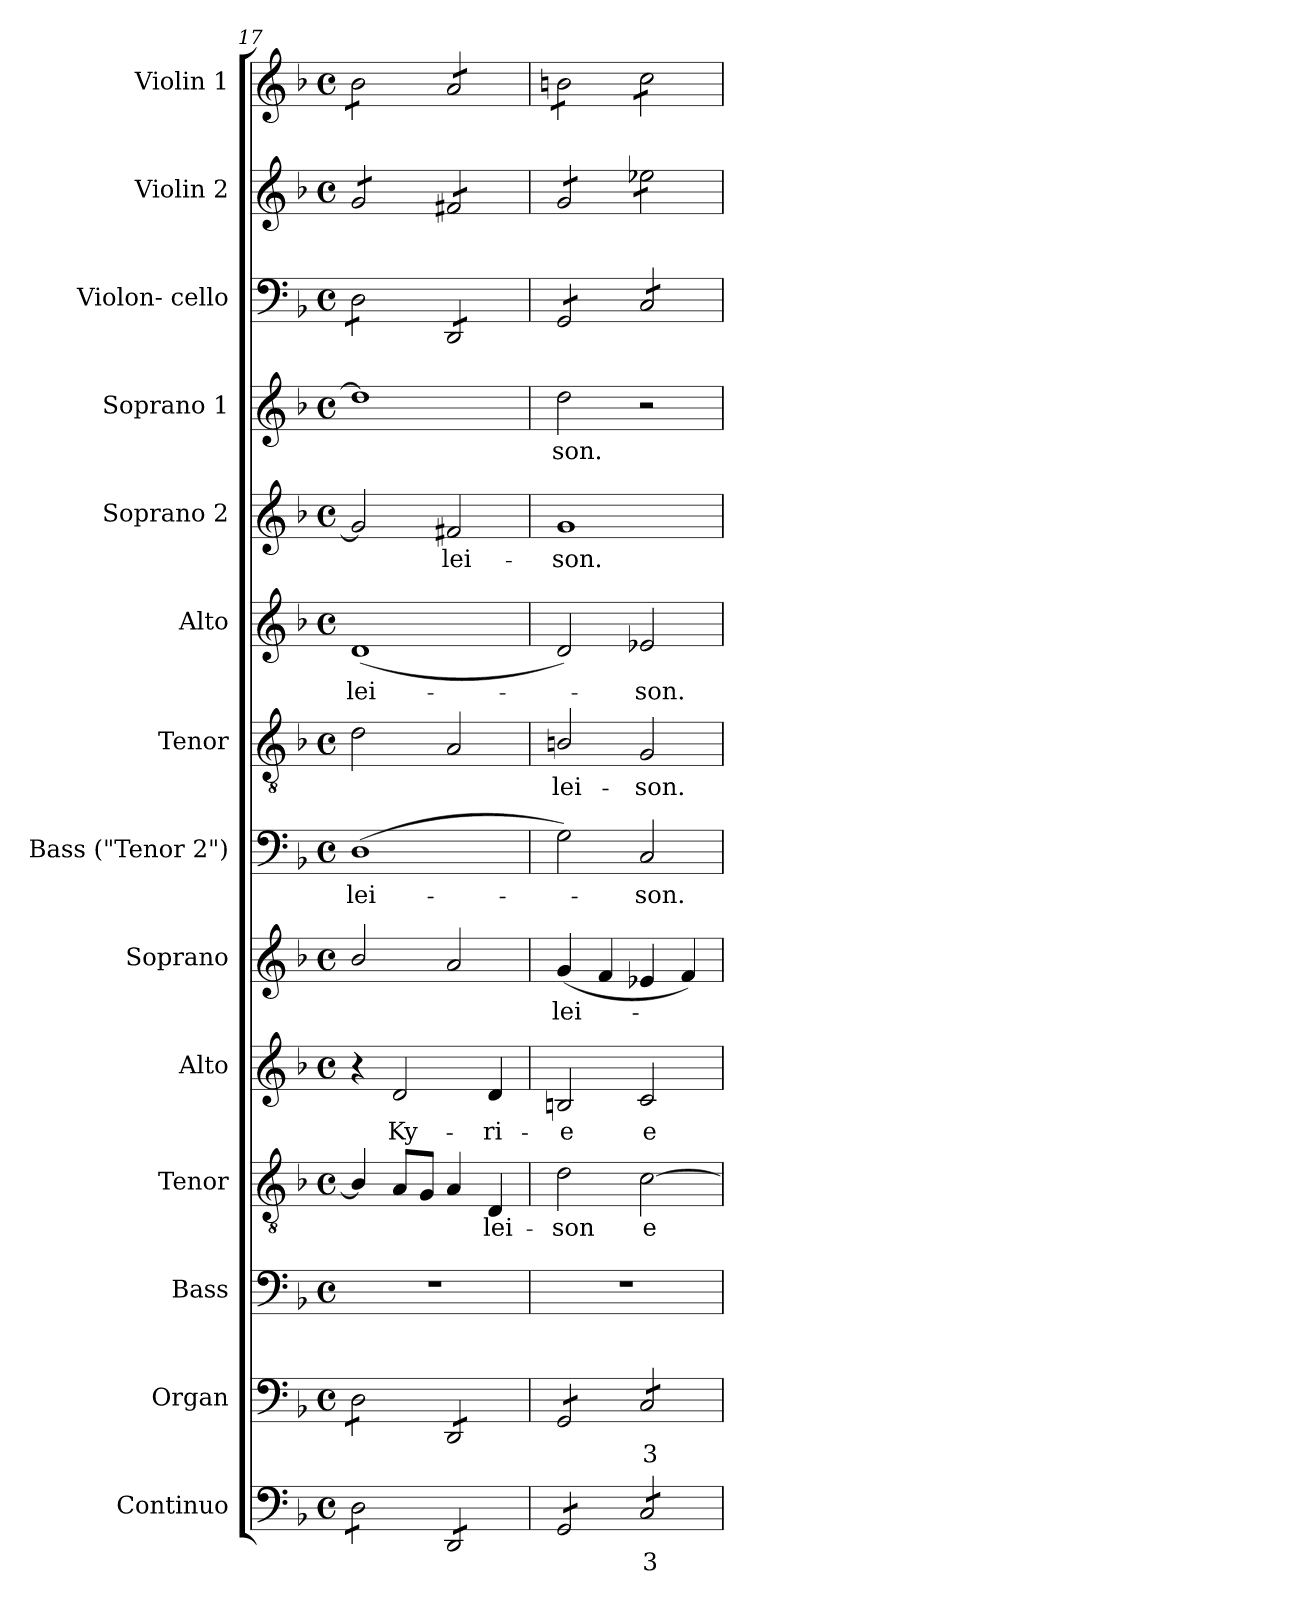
**kern	**text	**kern	**text	**kern	**kern	**text	**kern	**text	**kern	**text	**kern	**text	**kern	**text	**kern	**text	**kern	**text	**kern	**text	**kern	**kern	**kern
*part14	*part14	*part13	*part13	*part12	*part11	*part11	*part10	*part10	*part9	*part9	*part8	*part8	*part7	*part7	*part6	*part6	*part5	*part5	*part4	*part4	*part3	*part2	*part1
*staff14	*staff14	*staff13	*staff13	*staff12	*staff11	*staff11	*staff10	*staff10	*staff9	*staff9	*staff8	*staff8	*staff7	*staff7	*staff6	*staff6	*staff5	*staff5	*staff4	*staff4	*staff3	*staff2	*staff1
*I"Continuo	*	*I"Organ	*	*I"Bass	*I"Tenor	*	*I"Alto	*	*I"Soprano	*	*I"Bass ("Tenor 2")	*	*I"Tenor	*	*I"Alto	*	*I"Soprano 2	*	*I"Soprano 1	*	*I"Violon- cello	*I"Violin 2	*I"Violin 1
*I'Cont.	*	*I'Org.	*	*I'B.	*I'T.	*	*I'A.	*	*I'S.	*	*I'B.	*	*I'T.	*	*I'A.	*	*I'S.	*	*I'S.	*	*I'Vc.	*I'Vln. 2	*I'Vln. 1
*clefF4	*	*clefF4	*	*clefF4	*clefGv2	*	*clefG2	*	*clefG2	*	*clefF4	*	*clefGv2	*	*clefG2	*	*clefG2	*	*clefG2	*	*clefF4	*clefG2	*clefG2
*	*	*	*	*	*ITrd7c12	*	*	*	*	*	*	*	*ITrd7c12	*	*	*	*	*	*	*	*	*	*
*k[b-]	*	*k[b-]	*	*k[b-]	*k[b-]	*	*k[b-]	*	*k[b-]	*	*k[b-]	*	*k[b-]	*	*k[b-]	*	*k[b-]	*	*k[b-]	*	*k[b-]	*k[b-]	*k[b-]
*F:	*	*F:	*	*F:	*F:	*	*F:	*	*F:	*	*F:	*	*F:	*	*F:	*	*F:	*	*F:	*	*F:	*F:	*F:
*M4/4	*	*M4/4	*	*M4/4	*M4/4	*	*M4/4	*	*M4/4	*	*M4/4	*	*M4/4	*	*M4/4	*	*M4/4	*	*M4/4	*	*M4/4	*M4/4	*M4/4
*met(c)	*	*met(c)	*	*met(c)	*met(c)	*	*met(c)	*	*met(c)	*	*met(c)	*	*met(c)	*	*met(c)	*	*met(c)	*	*met(c)	*	*met(c)	*met(c)	*met(c)
=17	=17	=17	=17	=17	=17	=17	=17	=17	=17	=17	=17	=17	=17	=17	=17	=17	=17	=17	=17	=17	=17	=17	=17
!	!	!	!	!	!	!	!	!	!	!	!	!LO:LY:b:color=#000000	!	!	!	!	!	!	!	!	!	!	!
!	!	!	!	!	!	!	!	!	!	!	!	!	!	!	!	!LO:LY:b:color=#000000	!	!	!	!	!	!	!
*tremolo	*	*	*	*	*	*	*	*	*	*	*	*	*	*	*	*	*	*	*	*	*	*	*
*	*	*tremolo	*	*	*	*	*	*	*	*	*	*	*	*	*	*	*	*	*	*	*	*	*
*	*	*	*	*	*	*	*	*	*	*	*	*	*	*	*	*	*	*	*	*	*tremolo	*	*
*	*	*	*	*	*	*	*	*	*	*	*	*	*	*	*	*	*	*	*	*	*	*tremolo	*
*	*	*	*	*	*	*	*	*	*	*	*	*	*	*	*	*	*	*	*	*	*	*	*tremolo
8Di\L	.	8Di\L	.	1r	4BB-i/]	.	4r	.	2b-i/	.	(1Di	-lei-	2Di\	.	(1di	-lei-	2gi/]	.	1ddi]	.	8Di\L	8gi/L	8b-i\L
8Di\	.	8Di\	.	.	.	.	.	.	.	.	.	.	.	.	.	.	.	.	.	.	8Di\	8gi/	8b-i\
!	!	!	!	!	!	!	!	!LO:LY:b:color=#000000	!	!	!	!	!	!	!	!	!	!	!	!	!	!	!
8Di\	.	8Di\	.	.	8AAi/L	.	2di/	Ky-	.	.	.	.	.	.	.	.	.	.	.	.	8Di\	8gi/	8b-i\
8Di\J	.	8Di\J	.	.	8GGi/J	.	.	.	.	.	.	.	.	.	.	.	.	.	.	.	8Di\J	8gi/J	8b-i\J
!	!	!	!	!	!	!	!	!	!	!	!	!	!	!	!	!	!	!LO:LY:b:color=#000000	!	!	!	!	!
8DDi/L	.	8DDi/L	.	.	4AAi/	.	.	.	2ai/	.	.	.	2AAi/	.	.	.	2f#Xi/	-lei-	.	.	8DDi/L	8f#Xi/L	8ai/L
8DDi/	.	8DDi/	.	.	.	.	.	.	.	.	.	.	.	.	.	.	.	.	.	.	8DDi/	8f#Xi/	8ai/
!	!	!	!	!	!	!LO:LY:b:color=#000000	!	!	!	!	!	!	!	!	!	!	!	!	!	!	!	!	!
!	!	!	!	!	!	!	!	!LO:LY:b:color=#000000	!	!	!	!	!	!	!	!	!	!	!	!	!	!	!
8DDi/	.	8DDi/	.	.	4DDi/	-lei-	4di/	-ri-	.	.	.	.	.	.	.	.	.	.	.	.	8DDi/	8f#Xi/	8ai/
8DDi/J	.	8DDi/J	.	.	.	.	.	.	.	.	.	.	.	.	.	.	.	.	.	.	8DDi/J	8f#Xi/J	8ai/J
=18	=18	=18	=18	=18	=18	=18	=18	=18	=18	=18	=18	=18	=18	=18	=18	=18	=18	=18	=18	=18	=18	=18	=18
!	!	!	!	!	!	!LO:LY:b:color=#000000	!	!	!	!	!	!	!	!	!	!	!	!	!	!	!	!	!
!	!	!	!	!	!	!	!	!LO:LY:b:color=#000000	!	!	!	!	!	!	!	!	!	!	!	!	!	!	!
!	!	!	!	!	!	!	!	!	!	!LO:LY:b:color=#000000	!	!	!	!	!	!	!	!	!	!	!	!	!
!	!	!	!	!	!	!	!	!	!	!	!	!	!	!LO:LY:b:color=#000000	!	!	!	!	!	!	!	!	!
!	!	!	!	!	!	!	!	!	!	!	!	!	!	!	!	!	!	!LO:LY:b:color=#000000	!	!	!	!	!
!	!	!	!	!	!	!	!	!	!	!	!	!	!	!	!	!	!	!	!	!LO:LY:b:color=#000000	!	!	!
8GGi/L	.	8GGi/L	.	1r	2Di\	-son	2Bni/	-e	(4gi/	-lei-	2Gi\)	.	2BBni/	-lei-	2di/)	.	1gi	-son.	2ddi\	-son.	8GGi/L	8gi/L	8bni\L
8GGi/	.	8GGi/	.	.	.	.	.	.	.	.	.	.	.	.	.	.	.	.	.	.	8GGi/	8gi/	8bni\
8GGi/	.	8GGi/	.	.	.	.	.	.	4fi/	.	.	.	.	.	.	.	.	.	.	.	8GGi/	8gi/	8bni\
8GGi/J	.	8GGi/J	.	.	.	.	.	.	.	.	.	.	.	.	.	.	.	.	.	.	8GGi/J	8gi/J	8bni\J
!	!LO:LY:b:color=#000000	!	!	!	!	!	!	!	!	!	!	!	!	!	!	!	!	!	!	!	!	!	!
!	!	!	!LO:LY:b:color=#000000	!	!	!	!	!	!	!	!	!	!	!	!	!	!	!	!	!	!	!	!
!	!	!	!	!	!	!LO:LY:b:color=#000000	!	!	!	!	!	!	!	!	!	!	!	!	!	!	!	!	!
!	!	!	!	!	!	!	!	!LO:LY:b:color=#000000	!	!	!	!	!	!	!	!	!	!	!	!	!	!	!
!	!	!	!	!	!	!	!	!	!	!	!	!LO:LY:b:color=#000000	!	!	!	!	!	!	!	!	!	!	!
!	!	!	!	!	!	!	!	!	!	!	!	!	!	!LO:LY:b:color=#000000	!	!	!	!	!	!	!	!	!
!	!	!	!	!	!	!	!	!	!	!	!	!	!	!	!	!LO:LY:b:color=#000000	!	!	!	!	!	!	!
8Ci/L	3	8Ci/L	3	.	[2Ci\	e-	2ci/	e-	4e-Xi/	.	2Ci/	-son.	2GGi/	-son.	2e-Xi/	-son.	.	.	2r	.	8Ci/L	8ee-Xi\L	8cci\L
8Ci/	.	8Ci/	.	.	.	.	.	.	.	.	.	.	.	.	.	.	.	.	.	.	8Ci/	8ee-Xi\	8cci\
8Ci/	.	8Ci/	.	.	.	.	.	.	4fi/)	.	.	.	.	.	.	.	.	.	.	.	8Ci/	8ee-Xi\	8cci\
8Ci/J	.	8Ci/J	.	.	.	.	.	.	.	.	.	.	.	.	.	.	.	.	.	.	8Ci/J	8ee-Xi\J	8cci\J
*	*	*	*	*	*	*	*	*	*	*	*	*	*	*	*	*	*	*	*	*	*	*	*Xtremolo
*	*	*	*	*	*	*	*	*	*	*	*	*	*	*	*	*	*	*	*	*	*	*Xtremolo	*
*	*	*	*	*	*	*	*	*	*	*	*	*	*	*	*	*	*	*	*	*	*Xtremolo	*	*
*	*	*Xtremolo	*	*	*	*	*	*	*	*	*	*	*	*	*	*	*	*	*	*	*	*	*
*Xtremolo	*	*	*	*	*	*	*	*	*	*	*	*	*	*	*	*	*	*	*	*	*	*	*
=	=	=	=	=	=	=	=	=	=	=	=	=	=	=	=	=	=	=	=	=	=	=	=
*-	*-	*-	*-	*-	*-	*-	*-	*-	*-	*-	*-	*-	*-	*-	*-	*-	*-	*-	*-	*-	*-	*-	*-
